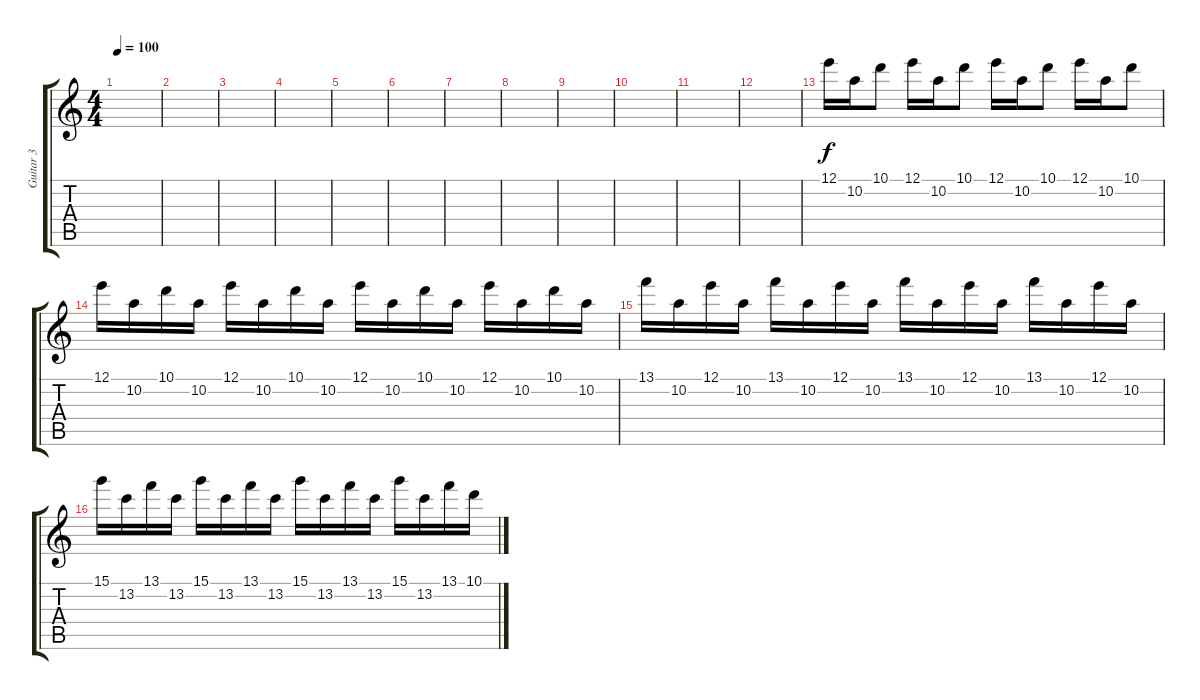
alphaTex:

\track ("Guitar 3" "Guitar 3") {instrument distortionguitar}
\staff {score tabs}
\tuning (E4 B3 G3 D3 A2 E2) {hide}
\ts (4 4)
\tempo 100
\clef g2
\ks c
|
|
|
|
|
|
|
|
|
|
|
|
12.1.16 10.2.16 10.1.8 12.1.16 10.2.16 10.1.8 12.1.16 10.2.16 10.1.8 12.1.16 10.2.16 10.1.8 |
12.1.16 10.2.16 10.1.16 10.2.16 12.1.16 10.2.16 10.1.16 10.2.16 12.1.16 10.2.16 10.1.16 10.2.16 12.1.16 10.2.16 10.1.16 10.2.16 |
13.1.16 10.2.16 12.1.16 10.2.16 13.1.16 10.2.16 12.1.16 10.2.16 13.1.16 10.2.16 12.1.16 10.2.16 13.1.16 10.2.16 12.1.16 10.2.16 |
15.1.16 13.2.16 13.1.16 13.2.16 15.1.16 13.2.16 13.1.16 13.2.16 15.1.16 13.2.16 13.1.16 13.2.16 15.1.16 13.2.16 13.1.16 10.1.16
